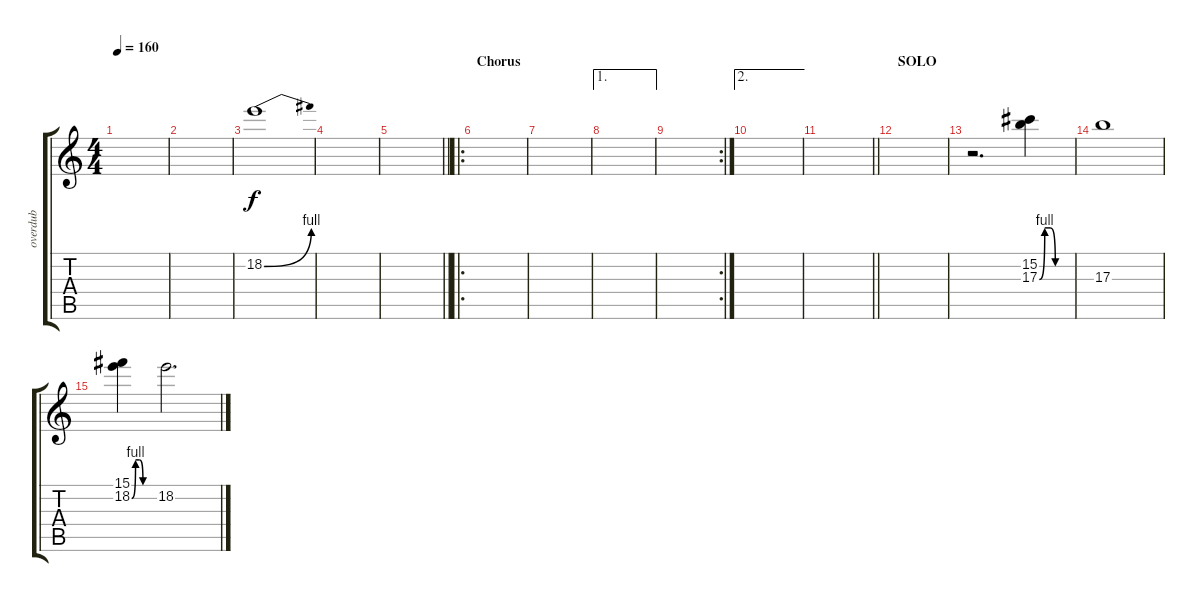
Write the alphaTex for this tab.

\track ("overdub" "overdub") {instrument overdrivenguitar}
\staff {score tabs}
\tuning (Eb4 Bb3 Gb3 Db3 Ab2 Eb2) {hide}
\ts (4 4)
\tempo 160
\clef g2
\ks c
|
|
18.2{be (bend 0 0 60 4)}.1 |
|
\barLineRight lightlight
|
\ro
\section ("" "Chorus")
|
|
\ae 1
|
\rc 2
|
\ae 2
|
\barLineRight lightlight
|
\section ("" "SOLO")
|
r.2{d} (15.2 17.3{be (custom 0 0 10 4 20 4 30 0 60 0)}).4 |
17.3.1 |
(15.1 18.2{be (custom 0 0 10 4 20 4 30 0 60 0)}).4 18.2.2{d}
